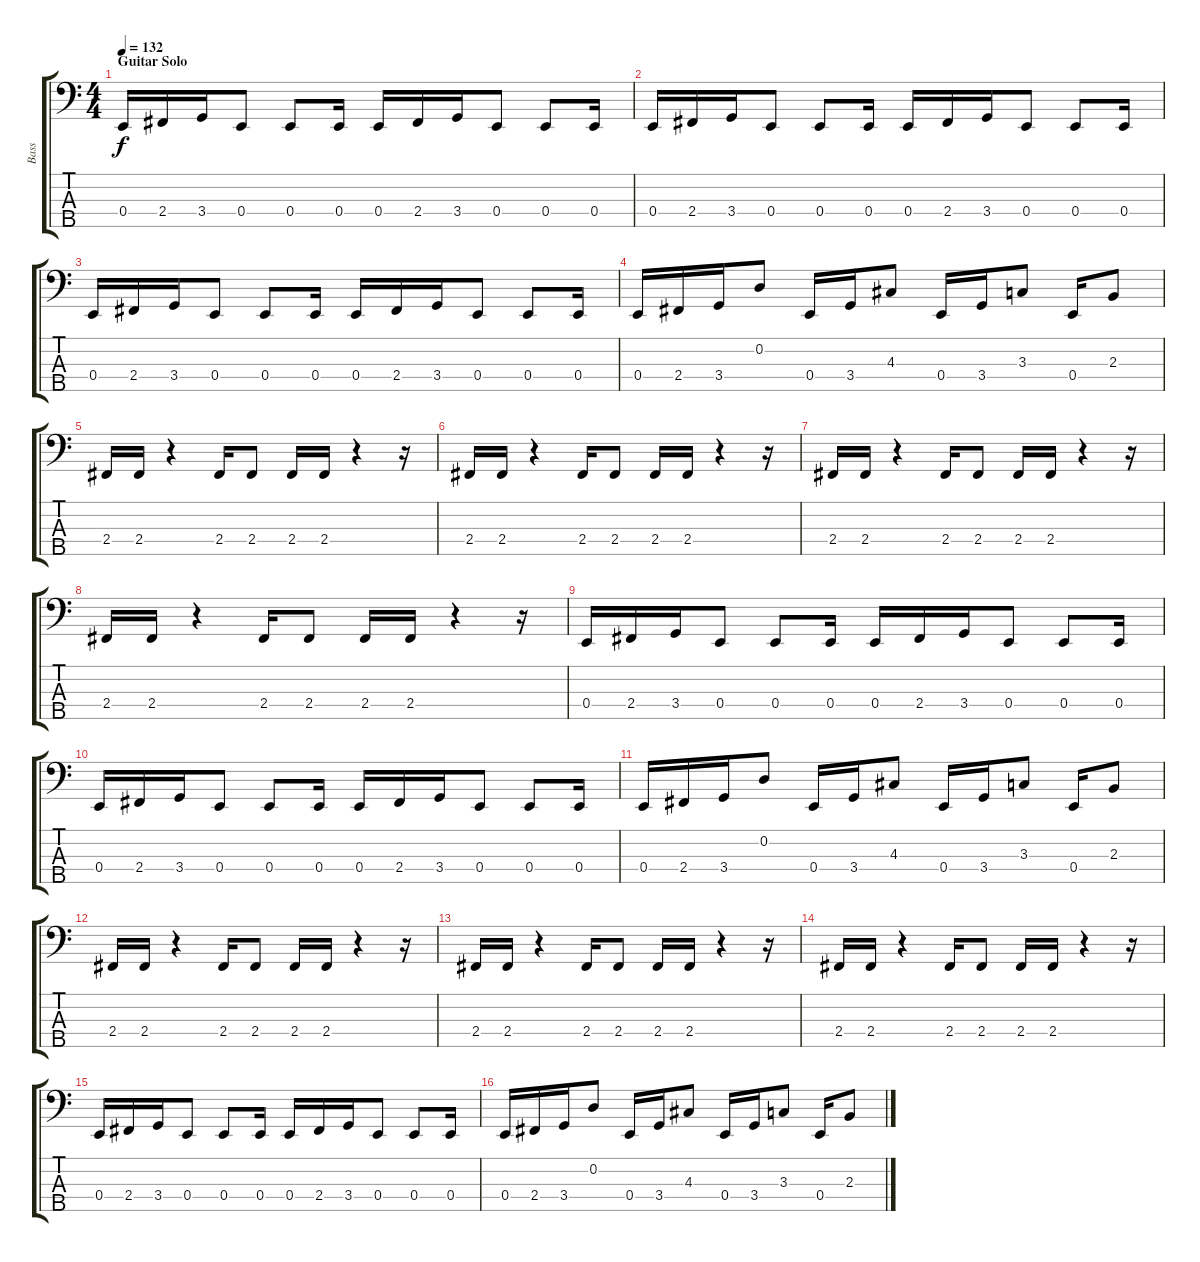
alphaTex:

\track (" Bass" " Bass") {instrument electricbassfinger}
\staff {score tabs}
\tuning (G2 D2 A1 E1 B0) {hide}
\ts (4 4)
\section ("" "Guitar Solo")
\tempo 132
\clef f4
\ks c
0.4.16{dy f} 2.4.16 3.4.16 0.4.8 0.4.8 0.4.16 0.4.16 2.4.16 3.4.16 0.4.8 0.4.8 0.4.16 |
0.4.16 2.4.16 3.4.16 0.4.8 0.4.8 0.4.16 0.4.16 2.4.16 3.4.16 0.4.8 0.4.8 0.4.16 |
0.4.16 2.4.16 3.4.16 0.4.8 0.4.8 0.4.16 0.4.16 2.4.16 3.4.16 0.4.8 0.4.8 0.4.16 |
0.4.16 2.4.16 3.4.16 0.2.8 0.4.16 3.4.16 4.3.8 0.4.16 3.4.16 3.3.8 0.4.16 2.3.8 |
2.4.16 2.4.16 r.4 2.4.16 2.4.8 2.4.16 2.4.16 r.4 r.16 |
2.4.16 2.4.16 r.4 2.4.16 2.4.8 2.4.16 2.4.16 r.4 r.16 |
2.4.16 2.4.16 r.4 2.4.16 2.4.8 2.4.16 2.4.16 r.4 r.16 |
2.4.16 2.4.16 r.4 2.4.16 2.4.8 2.4.16 2.4.16 r.4 r.16 |
0.4.16 2.4.16 3.4.16 0.4.8 0.4.8 0.4.16 0.4.16 2.4.16 3.4.16 0.4.8 0.4.8 0.4.16 |
0.4.16 2.4.16 3.4.16 0.4.8 0.4.8 0.4.16 0.4.16 2.4.16 3.4.16 0.4.8 0.4.8 0.4.16 |
0.4.16 2.4.16 3.4.16 0.2.8 0.4.16 3.4.16 4.3.8 0.4.16 3.4.16 3.3.8 0.4.16 2.3.8 |
2.4.16 2.4.16 r.4 2.4.16 2.4.8 2.4.16 2.4.16 r.4 r.16 |
2.4.16 2.4.16 r.4 2.4.16 2.4.8 2.4.16 2.4.16 r.4 r.16 |
2.4.16 2.4.16 r.4 2.4.16 2.4.8 2.4.16 2.4.16 r.4 r.16 |
0.4.16 2.4.16 3.4.16 0.4.8 0.4.8 0.4.16 0.4.16 2.4.16 3.4.16 0.4.8 0.4.8 0.4.16 |
0.4.16 2.4.16 3.4.16 0.2.8 0.4.16 3.4.16 4.3.8 0.4.16 3.4.16 3.3.8 0.4.16 2.3.8
